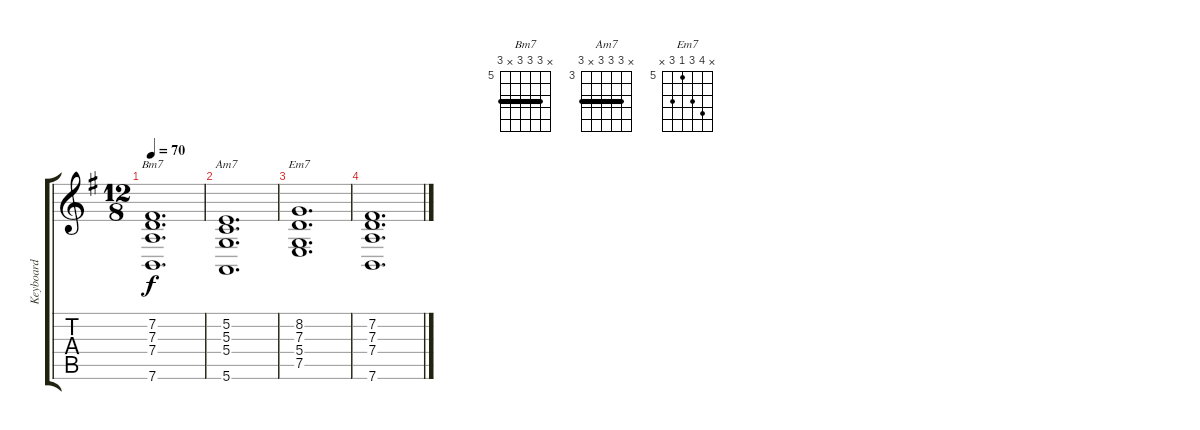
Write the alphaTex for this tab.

\track ("Keyboard" "Keyboard") {instrument percussiveorgan}
\staff {score tabs}
\tuning (E4 B3 G3 D3 A2 E2) {hide}
\chord ("Bm7" x 7 7 7 x 7) {firstfret 5 barre 7}
\chord ("Am7" x 5 5 5 x 5) {firstfret 3 barre 5}
\chord ("Em7" x 8 7 5 7 x) {firstfret 5}
\ts (12 8)
\tempo 70
\clef g2
\ks eminor
(7.2 7.3 7.4 7.6).1{d ch "Bm7" dy f instrument percussiveorgan} |
(5.2 5.3 5.4 5.6).1{d ch "Am7"} |
(8.2 7.3 5.4 7.5).1{d ch "Em7"} |
(7.2 7.3 7.4 7.6).1{d}
